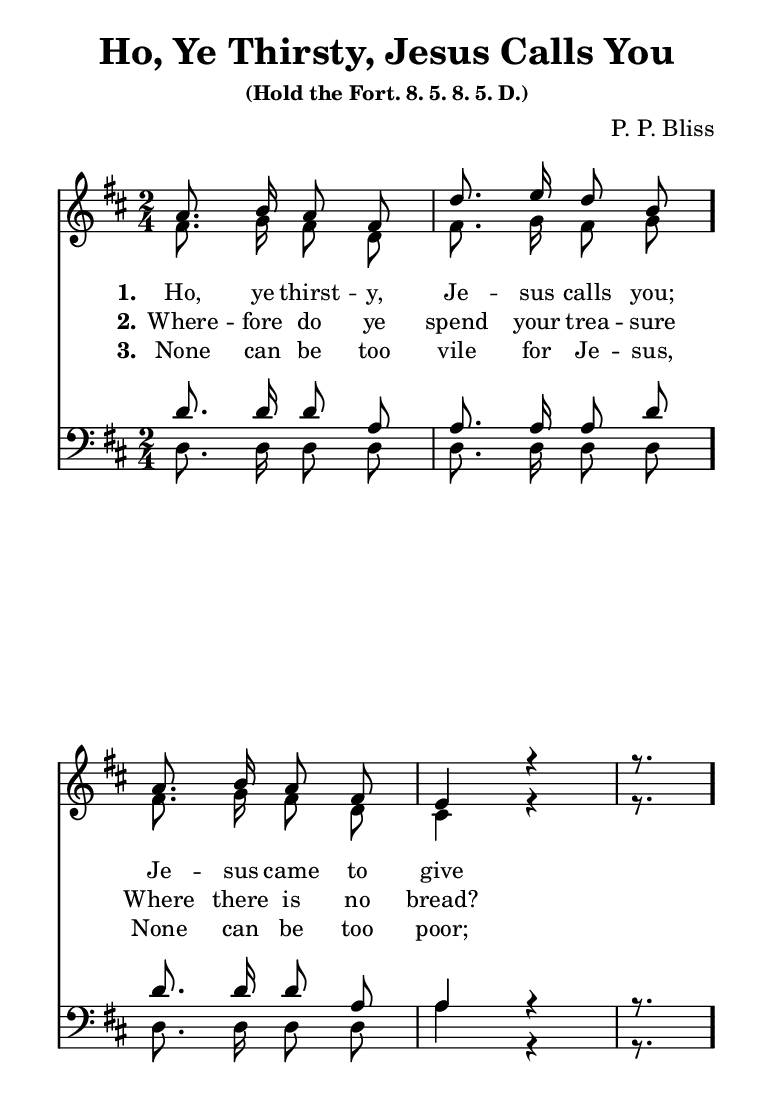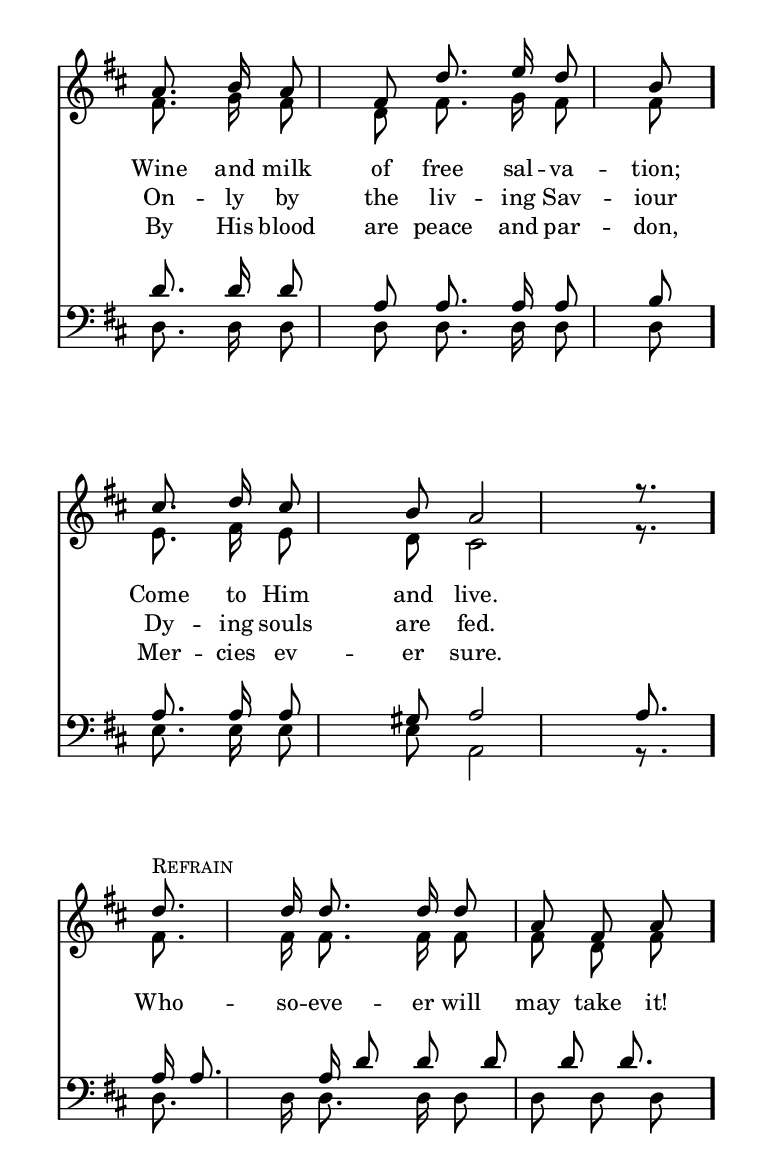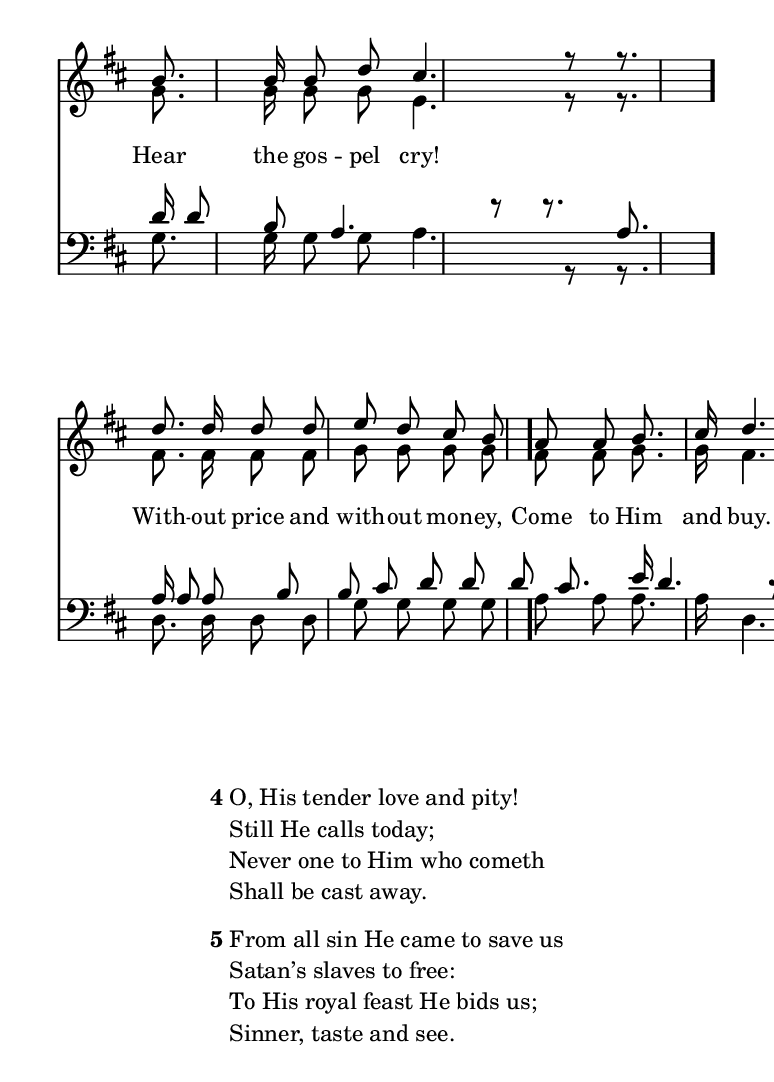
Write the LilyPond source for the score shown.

\include "common/global.ily"
\paper {
  \include "common/paper.ily"
  %ragged-bottom = ##t
  %ragged-last-bottom = ##t
  %systems-per-page = ##f
  %page-count = ##f
}

\header{
  title = "Ho, Ye Thirsty, Jesus Calls You"
  subsubtitle = "(Hold the Fort. 8. 5. 8. 5. D.)"
  %meter = "8.5.8.5.D."
  %poet = ""
  composer = "P. P. Bliss"
  %copyright = ""
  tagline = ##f
}

% for fermata in MIDI
ta = { \tempo 8=90 }
tb = { \tempo 8=45 }

patternAA = { c8. c16 c8  c8  | c8. c16 c8 c8 }
patternAB = { c8. c16 c8. c16 | c8  c8  c8 c8 }
patternAC = { c8. c16 c8  c8  | c8  c8  c8 c8 }

patternBA = { c8. c16 c8 c8 | c4 r4 }
patternBB = { c8. c16 c8 c8 | c2 }
patternBC = { c8. c16 c8 c8 | c4. r8 }
patternBD = { c8 c8 c8. c16 | c4. r8 }

global = {
  \include "common/overrides.ily"
  \override Staff.TimeSignature.style = #'()
  \time 2/4
  \override Score.MetronomeMark.transparent = ##t % hide all fermata changes too
  \ta
  \key d \major
  %\partial 4
  \autoBeamOff
}

notesSoprano = {
\global
\relative c'' {

  \changePitch \patternAA { a b a fis | d' e d b }
  \changePitch \patternBA { a b a fis | e r }
  \changePitch \patternAA { a b a fis | d' e d b }
  \changePitch \patternBB { cis d cis b | a r }

  << s^\markup { \small \caps "Refrain" }
  \changePitch \patternAB { d d d d | d a fis a } >>
  \changePitch \patternBC { b b b d | cis r }
  \changePitch \patternAC { d d d d | e d cis b }
  \changePitch \patternBD { a a b cis | d r }

  \bar "|."

}
}

notesAlto = {
\global
\relative e' {

  \changePitch \patternAA { fis g fis d | fis g fis g }
  \changePitch \patternBA { fis g fis d | cis r }
  \changePitch \patternAA { fis g fis d | fis g fis fis }
  \changePitch \patternBB { e fis e d | cis r }

  \changePitch \patternAB { fis fis fis fis | fis fis d fis }
  \changePitch \patternBC { g g g g | e r }
  \changePitch \patternAC { fis fis fis fis | g g g g }
  \changePitch \patternBD { fis fis g g | fis r }

}
}

notesTenor = {
\global
\relative a {

  \changePitch \patternAA { d d d a | a a a d }
  \changePitch \patternBA { d d d a | a r }
  \changePitch \patternAA { d d d a | a a a b }
  \changePitch \patternBB { a a a gis | a }

  \changePitch \patternAB { a a a a | d d d d }
  \changePitch \patternBC { d d d b | a r }
  \changePitch \patternAC { a a a a | b b cis d }
  \changePitch \patternBD { d d cis e | d r }

}
}

notesBass = {
\global
\relative f {

  \changePitch \patternAA { d d d d | d d d d }
  \changePitch \patternBA { d d d d | a' r }
  \changePitch \patternAA { d, d d d | d d d d }
  \changePitch \patternBB { e e e e | a, r }

  \changePitch \patternAB { d d d d | d d d d }
  \changePitch \patternBC { g g g g | a r }
  \changePitch \patternAC { d, d d d | g g g g }
  \changePitch \patternBD { a a a a | d, r }

}
}

Refrain = \lyricmode {

Who -- so -- eve -- er will may take it! \bar "."
Hear the gos -- pel cry! \bar "." \break
With -- out price and with -- out mon -- ey, \bar "."
Come to Him and buy. \bar "." \break

}

wordsA = \lyricmode {
\set stanza = "1."

Ho, ye thirst -- y, Je -- sus calls you; \bar "."
Je -- sus came to give \bar "." \break
Wine and milk of free sal -- va -- tion; \bar "."
Come to Him and live. \bar "." \break

}

wordsB = \lyricmode {
\set stanza = "2."

Where -- fore do ye spend your trea -- sure
Where there is no bread?
On -- ly by the liv -- ing Sav -- iour
Dy -- ing souls are fed.

\Refrain

}

wordsC = \lyricmode {
\set stanza = "3."

None can be too vile for Je -- sus,
None can be too poor;
By His blood are peace and par -- don,
Mer -- cies ev -- er sure.

}

wordsD = \markuplist {

\line { O, His tender love and pity! }
\line { Still He calls today; }
\line { Never one to Him who cometh }
\line { Shall be cast away. }

}

wordsE = \markuplist {

\line { From all sin He came to save us }
\line { Satan’s slaves to free: }
\line { To His royal feast He bids us; }
\line { Sinner, taste and see. }

}

\score {
  \context ChoirStaff <<
    \context Staff = upper <<
      \set ChoirStaff.systemStartDelimiter = #'SystemStartBar
      \context Voice  = sopranos { \voiceOne << \notesSoprano >> }
      \context Voice  = altos { \voiceTwo << \notesAlto >> }
      \context Lyrics = one   \lyricsto sopranos \wordsA
      \context Lyrics = two   \lyricsto sopranos \wordsB
      \context Lyrics = three \lyricsto sopranos \wordsC
    >>
    \context Staff = men <<
      \clef bass
      \context Voice  = tenors { \voiceOne << \notesTenor >> }
      \context Voice  = basses { \voiceTwo << \notesBass >> }
    >>
  >>
  \layout {
    \include "common/layout.ily"
  }
  \midi{
    \include "common/midi.ily"
  }
}

\noPageBreak

\markup { \fill-line { \column {
  \line{ \bold 4 \column { \wordsD } } \combine \null \vspace #0.4
  \line{ \bold 5 \column { \wordsE } } \combine \null \vspace #0.4
} } }

\pageBreak

\version "2.18.0"  % necessary for upgrading to future LilyPond versions.

% vi:set et ts=2 sw=2 ai nocindent syntax=lilypond
